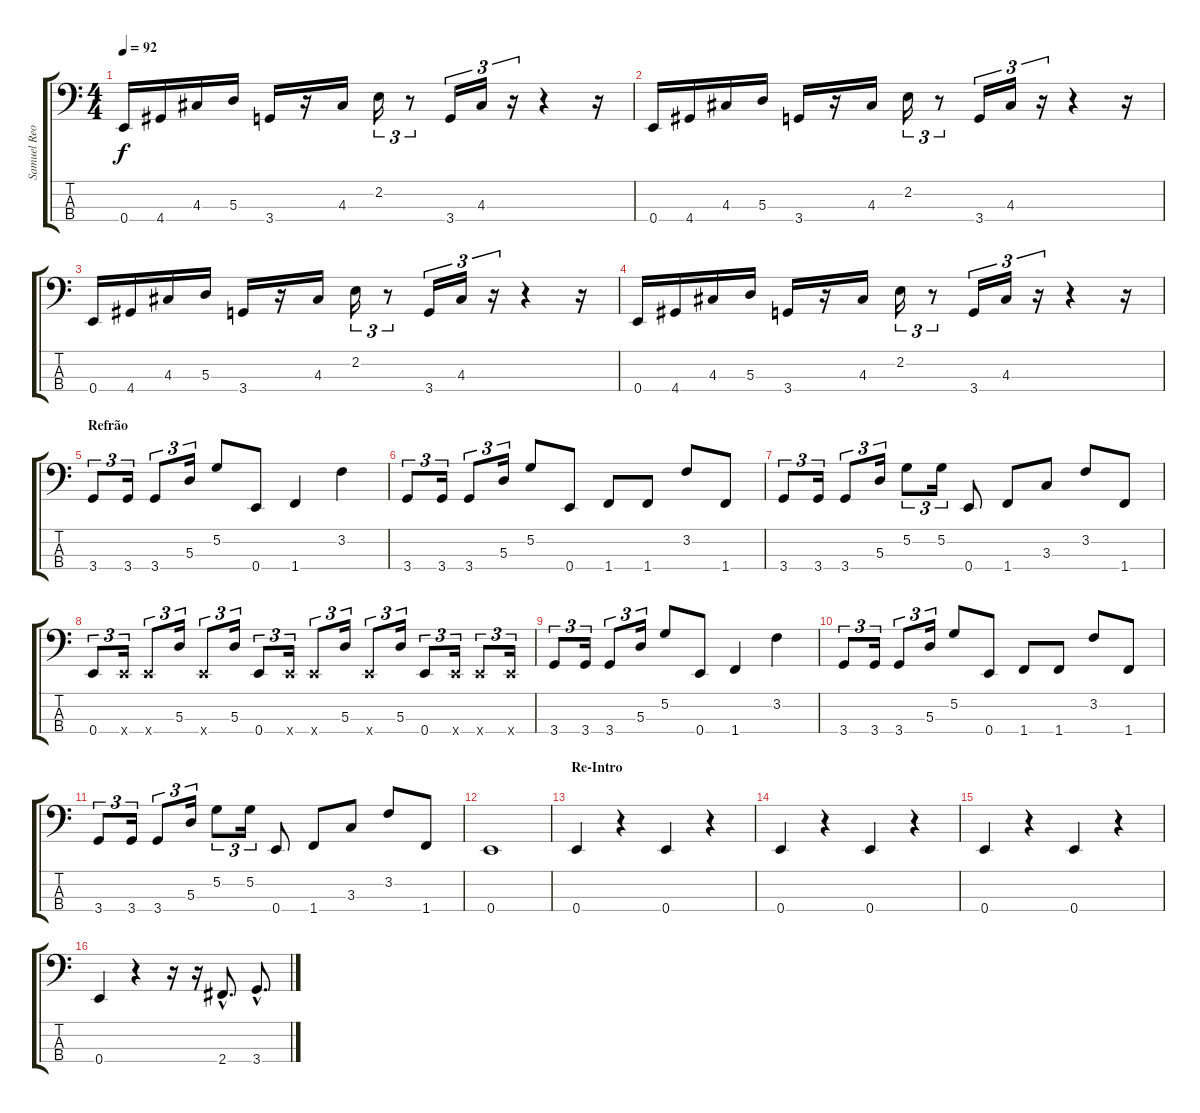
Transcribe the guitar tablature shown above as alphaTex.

\track ("Samuel Reoli" "Samuel Reo") {instrument electricbassfinger}
\staff {score tabs}
\tuning (G2 D2 A1 E1) {hide}
\ts (4 4)
\tempo 92
\clef f4
\ks c
0.4.16{dy f} 4.4.16 4.3.16 5.3.16 3.4.16 r.16 4.3.16 2.2.16{tu (3 2)} r.8{tu (3 2)} 3.4.16{tu (3 2)} 4.3.16{tu (3 2)} r.16{tu (3 2)} r.4 r.16 |
0.4.16 4.4.16 4.3.16 5.3.16 3.4.16 r.16 4.3.16 2.2.16{tu (3 2)} r.8{tu (3 2)} 3.4.16{tu (3 2)} 4.3.16{tu (3 2)} r.16{tu (3 2)} r.4 r.16 |
0.4.16 4.4.16 4.3.16 5.3.16 3.4.16 r.16 4.3.16 2.2.16{tu (3 2)} r.8{tu (3 2)} 3.4.16{tu (3 2)} 4.3.16{tu (3 2)} r.16{tu (3 2)} r.4 r.16 |
0.4.16 4.4.16 4.3.16 5.3.16 3.4.16 r.16 4.3.16 2.2.16{tu (3 2)} r.8{tu (3 2)} 3.4.16{tu (3 2)} 4.3.16{tu (3 2)} r.16{tu (3 2)} r.4 r.16 |
\section ("" "Refrão")
3.4.8{tu (3 2) instrument slapbass1} 3.4.16{tu (3 2)} 3.4.8{tu (3 2)} 5.3.16{tu (3 2)} 5.2.8 0.4.8 1.4.4 3.2.4 |
3.4.8{tu (3 2)} 3.4.16{tu (3 2)} 3.4.8{tu (3 2)} 5.3.16{tu (3 2)} 5.2.8 0.4.8 1.4.8 1.4.8 3.2.8 1.4.8 |
3.4.8{tu (3 2)} 3.4.16{tu (3 2)} 3.4.8{tu (3 2)} 5.3.16{tu (3 2)} 5.2.8{tu (3 2)} 5.2.16{tu (3 2)} 0.4.8 1.4.8 3.3.8 3.2.8 1.4.8 |
0.4.8{tu (3 2)} 0.4{x}.16{tu (3 2)} 0.4{x}.8{tu (3 2)} 5.3.16{tu (3 2)} 0.4{x}.8{tu (3 2)} 5.3.16{tu (3 2)} 0.4.8{tu (3 2)} 0.4{x}.16{tu (3 2)} 0.4{x}.8{tu (3 2)} 5.3.16{tu (3 2)} 0.4{x}.8{tu (3 2)} 5.3.16{tu (3 2)} 0.4.8{tu (3 2)} 0.4{x}.16{tu (3 2)} 0.4{x}.8{tu (3 2)} 0.4{x}.16{tu (3 2)} |
3.4.8{tu (3 2) instrument slapbass1} 3.4.16{tu (3 2)} 3.4.8{tu (3 2)} 5.3.16{tu (3 2)} 5.2.8 0.4.8 1.4.4 3.2.4 |
3.4.8{tu (3 2)} 3.4.16{tu (3 2)} 3.4.8{tu (3 2)} 5.3.16{tu (3 2)} 5.2.8 0.4.8 1.4.8 1.4.8 3.2.8 1.4.8 |
3.4.8{tu (3 2)} 3.4.16{tu (3 2)} 3.4.8{tu (3 2)} 5.3.16{tu (3 2)} 5.2.8{tu (3 2)} 5.2.16{tu (3 2)} 0.4.8 1.4.8 3.3.8 3.2.8 1.4.8 |
0.4.1 |
\section ("" "Re-Intro")
0.4.4{instrument electricbassfinger} r.4 0.4.4 r.4 |
0.4.4 r.4 0.4.4 r.4 |
0.4.4 r.4 0.4.4 r.4 |
0.4.4 r.4 r.16 r.16 2.4{hac}.8{d} 3.4{hac}.8{d}
